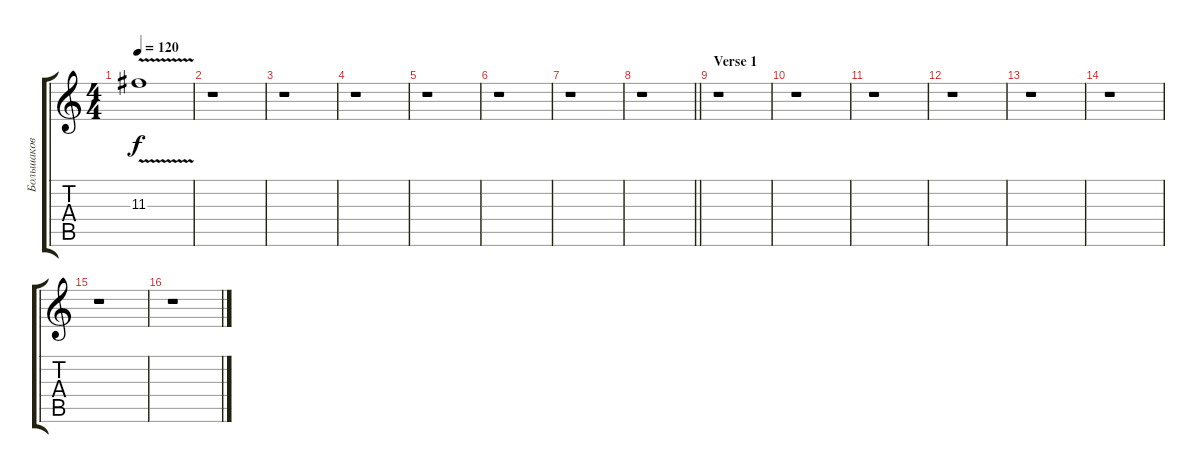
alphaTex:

\track ("Большаков Михаил ( Соло гитара )" "Большаков ") {instrument overdrivenguitar}
\staff {score tabs}
\tuning (E4 B3 G3 D3 A2 E2) {hide}
\ts (4 4)
\tempo 120
\clef g2
\ks c
11.3{v}.1{dy f} |
r.1 |
r.1 |
r.1 |
r.1 |
r.1 |
r.1 |
\barLineRight lightlight
r.1 |
\section ("" "Verse 1")
r.1 |
r.1 |
r.1 |
r.1 |
r.1 |
r.1 |
r.1 |
r.1
